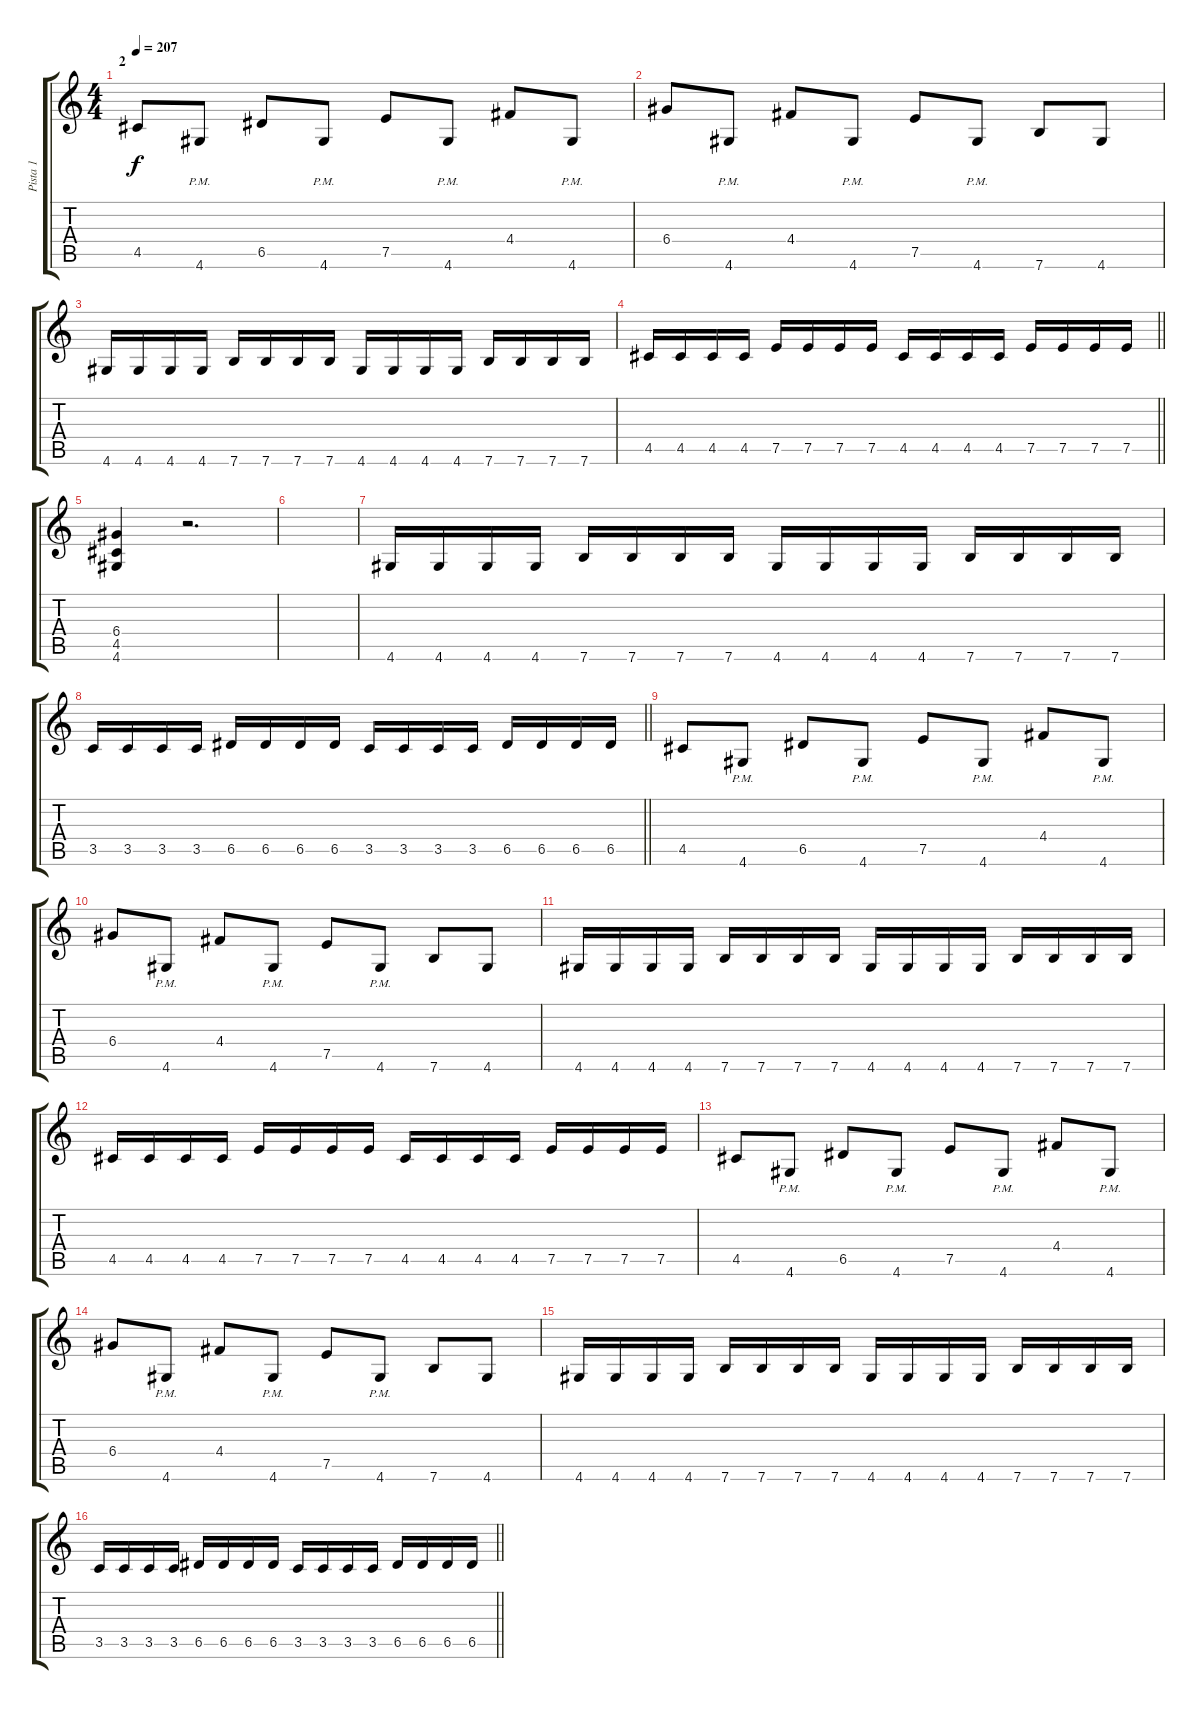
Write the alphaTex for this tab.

\track ("Pista 1" "Pista 1") {instrument overdrivenguitar}
\staff {score tabs}
\tuning (E4 B3 G3 D3 A2 E2) {hide}
\ts (4 4)
\section ("" "2")
\tempo 207
\clef g2
\ks c
4.5.8{dy f} 4.6{pm}.8 6.5.8 4.6{pm}.8 7.5.8 4.6{pm}.8 4.4.8 4.6{pm}.8 |
6.4.8 4.6{pm}.8 4.4.8 4.6{pm}.8 7.5.8 4.6{pm}.8 7.6.8 4.6.8 |
4.6.16 4.6.16 4.6.16 4.6.16 7.6.16 7.6.16 7.6.16 7.6.16 4.6.16 4.6.16 4.6.16 4.6.16 7.6.16 7.6.16 7.6.16 7.6.16 |
\barLineRight lightlight
4.5.16 4.5.16 4.5.16 4.5.16 7.5.16 7.5.16 7.5.16 7.5.16 4.5.16 4.5.16 4.5.16 4.5.16 7.5.16 7.5.16 7.5.16 7.5.16 |
(6.4 4.5 4.6).4 r.2{d} |
|
4.6.16 4.6.16 4.6.16 4.6.16 7.6.16 7.6.16 7.6.16 7.6.16 4.6.16 4.6.16 4.6.16 4.6.16 7.6.16 7.6.16 7.6.16 7.6.16 |
\barLineRight lightlight
3.5.16 3.5.16 3.5.16 3.5.16 6.5.16 6.5.16 6.5.16 6.5.16 3.5.16 3.5.16 3.5.16 3.5.16 6.5.16 6.5.16 6.5.16 6.5.16 |
4.5.8 4.6{pm}.8 6.5.8 4.6{pm}.8 7.5.8 4.6{pm}.8 4.4.8 4.6{pm}.8 |
6.4.8 4.6{pm}.8 4.4.8 4.6{pm}.8 7.5.8 4.6{pm}.8 7.6.8 4.6.8 |
4.6.16 4.6.16 4.6.16 4.6.16 7.6.16 7.6.16 7.6.16 7.6.16 4.6.16 4.6.16 4.6.16 4.6.16 7.6.16 7.6.16 7.6.16 7.6.16 |
4.5.16 4.5.16 4.5.16 4.5.16 7.5.16 7.5.16 7.5.16 7.5.16 4.5.16 4.5.16 4.5.16 4.5.16 7.5.16 7.5.16 7.5.16 7.5.16 |
4.5.8 4.6{pm}.8 6.5.8 4.6{pm}.8 7.5.8 4.6{pm}.8 4.4.8 4.6{pm}.8 |
6.4.8 4.6{pm}.8 4.4.8 4.6{pm}.8 7.5.8 4.6{pm}.8 7.6.8 4.6.8 |
4.6.16 4.6.16 4.6.16 4.6.16 7.6.16 7.6.16 7.6.16 7.6.16 4.6.16 4.6.16 4.6.16 4.6.16 7.6.16 7.6.16 7.6.16 7.6.16 |
\barLineRight lightlight
3.5.16 3.5.16 3.5.16 3.5.16 6.5.16 6.5.16 6.5.16 6.5.16 3.5.16 3.5.16 3.5.16 3.5.16 6.5.16 6.5.16 6.5.16 6.5.16
